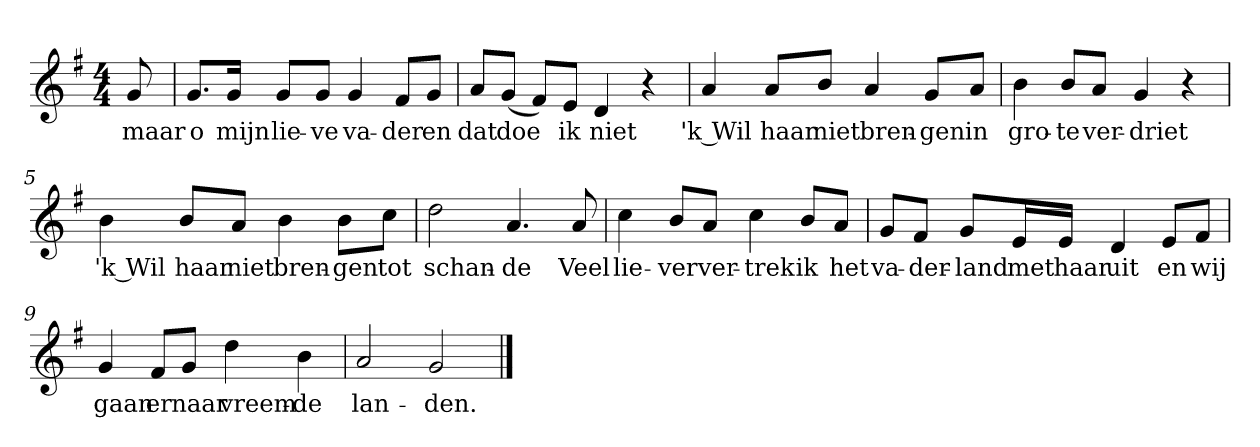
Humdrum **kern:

**kern	**text
*part1	*part1
*staff1	*staff1
*clefG2	*
*k[f#]	*
*G:	*
*M4/4	*
*MM120	*
=	=
8g	maar
=1	=1
8.g/L	o
16g/Jk	mijn
8g/L	lie-
8g/J	-ve
4g	va-
8f#/L	-der
8g/J	en
=2	=2
8a/L	dat
(8g/J	doe
8f#/L)	.
8e/J	ik
4d	niet
4r	.
=3	=3
4a	'k Wil
8a/L	haar
8b/J	niet
4a	bren-
8g/L	-gen
8a/J	in
=4	=4
4b	gro-
8b/L	-te
8a/J	ver-
4g	-driet
4r	.
=5	=5
4b	'k Wil
8b/L	haar
8a/J	niet
4b	bren-
8b\L	-gen
8cc\J	tot
=6	=6
2dd	schan-
4.a	-de
8a	Veel
=7	=7
4cc	lie-
8b/L	-ver
8a/J	ver-
4cc	-trek
8b/L	ik
8a/J	het
=8	=8
8g/L	va-
8f#/J	-der-
8g/L	-land
16e/L	met
16e/JJ	haar
4d	uit
8e/L	en
8f#/J	wij
=9	=9
4g	gaan
8f#/L	er
8g/J	naar
4dd	vreem-
4b	-de
=10	=10
2a	lan-
2g	-den.
==	==
*-	*-
